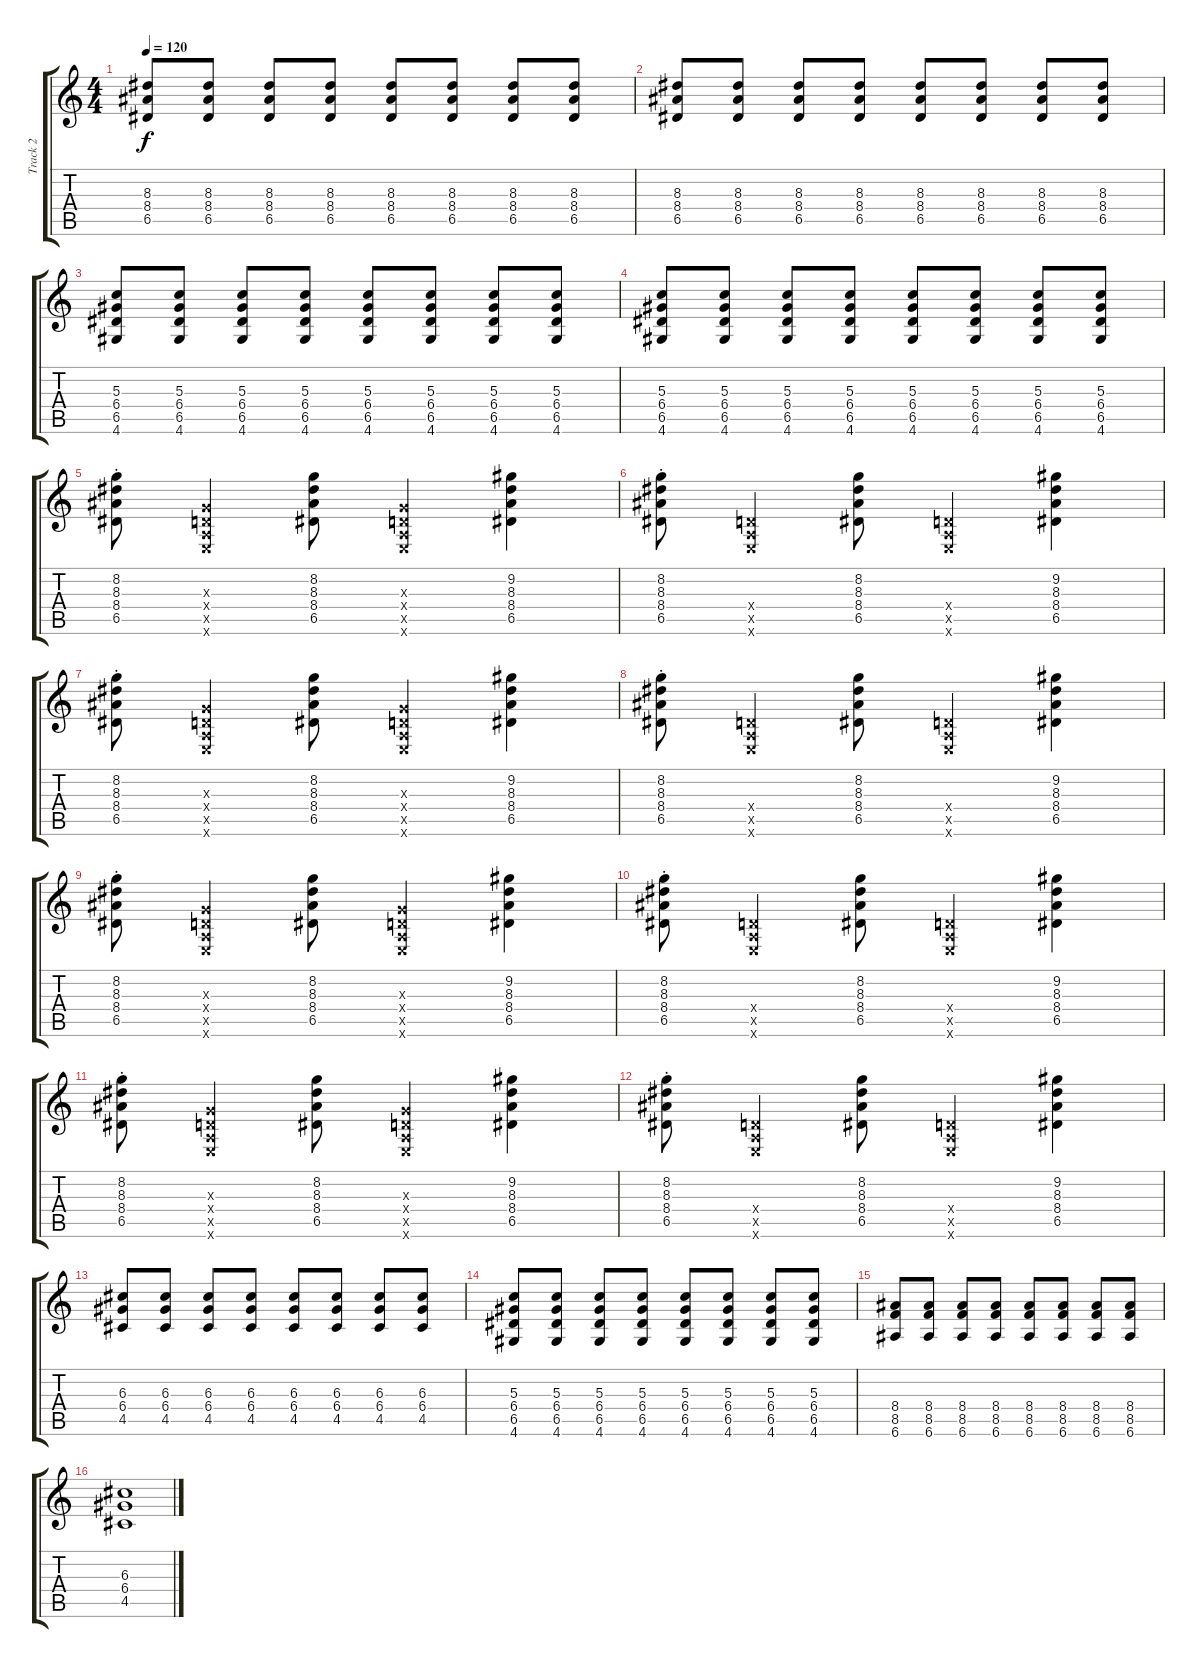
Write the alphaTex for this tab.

\track ("Track 2" "Track 2") {instrument overdrivenguitar}
\staff {score tabs}
\tuning (E4 B3 G3 D3 A2 E2) {hide}
\ts (4 4)
\tempo 120
\clef g2
\ks c
(8.3 8.4 6.5).8{dy f} (8.3 8.4 6.5).8 (8.3 8.4 6.5).8 (8.3 8.4 6.5).8 (8.3 8.4 6.5).8 (8.3 8.4 6.5).8 (8.3 8.4 6.5).8 (8.3 8.4 6.5).8 |
(8.3 8.4 6.5).8 (8.3 8.4 6.5).8 (8.3 8.4 6.5).8 (8.3 8.4 6.5).8 (8.3 8.4 6.5).8 (8.3 8.4 6.5).8 (8.3 8.4 6.5).8 (8.3 8.4 6.5).8 |
(5.3 6.4 6.5 4.6).8 (5.3 6.4 6.5 4.6).8 (5.3 6.4 6.5 4.6).8 (5.3 6.4 6.5 4.6).8 (5.3 6.4 6.5 4.6).8 (5.3 6.4 6.5 4.6).8 (5.3 6.4 6.5 4.6).8 (5.3 6.4 6.5 4.6).8 |
(5.3 6.4 6.5 4.6).8 (5.3 6.4 6.5 4.6).8 (5.3 6.4 6.5 4.6).8 (5.3 6.4 6.5 4.6).8 (5.3 6.4 6.5 4.6).8 (5.3 6.4 6.5 4.6).8 (5.3 6.4 6.5 4.6).8 (5.3 6.4 6.5 4.6).8 |
(8.2 8.3 8.4 6.5{st}).8{balance 16} (0.3{x} 0.4{x} 0.5{x} 0.6{x}).4 (8.2 8.3 8.4 6.5).8 (0.3{x} 0.4{x} 0.5{x} 0.6{x}).4 (9.2 8.3 8.4 6.5).4 |
(8.2 8.3 8.4 6.5{st}).8 (0.4{x} 0.5{x} 0.6{x}).4 (8.2 8.3 8.4 6.5).8 (0.4{x} 0.5{x} 0.6{x}).4 (9.2 8.3 8.4 6.5).4 |
(8.2 8.3 8.4 6.5{st}).8 (0.3{x} 0.4{x} 0.5{x} 0.6{x}).4 (8.2 8.3 8.4 6.5).8 (0.3{x} 0.4{x} 0.5{x} 0.6{x}).4 (9.2 8.3 8.4 6.5).4 |
(8.2 8.3 8.4 6.5{st}).8 (0.4{x} 0.5{x} 0.6{x}).4 (8.2 8.3 8.4 6.5).8 (0.4{x} 0.5{x} 0.6{x}).4 (9.2 8.3 8.4 6.5).4 |
(8.2 8.3 8.4 6.5{st}).8 (0.3{x} 0.4{x} 0.5{x} 0.6{x}).4 (8.2 8.3 8.4 6.5).8 (0.3{x} 0.4{x} 0.5{x} 0.6{x}).4 (9.2 8.3 8.4 6.5).4 |
(8.2 8.3 8.4 6.5{st}).8 (0.4{x} 0.5{x} 0.6{x}).4 (8.2 8.3 8.4 6.5).8 (0.4{x} 0.5{x} 0.6{x}).4 (9.2 8.3 8.4 6.5).4 |
(8.2 8.3 8.4 6.5{st}).8 (0.3{x} 0.4{x} 0.5{x} 0.6{x}).4 (8.2 8.3 8.4 6.5).8 (0.3{x} 0.4{x} 0.5{x} 0.6{x}).4 (9.2 8.3 8.4 6.5).4 |
(8.2 8.3 8.4 6.5{st}).8 (0.4{x} 0.5{x} 0.6{x}).4 (8.2 8.3 8.4 6.5).8 (0.4{x} 0.5{x} 0.6{x}).4 (9.2 8.3 8.4 6.5).4 |
(6.3 6.4 4.5).8{balance 0} (6.3 6.4 4.5).8 (6.3 6.4 4.5).8 (6.3 6.4 4.5).8 (6.3 6.4 4.5).8 (6.3 6.4 4.5).8 (6.3 6.4 4.5).8 (6.3 6.4 4.5).8 |
(5.3 6.4 6.5 4.6).8 (5.3 6.4 6.5 4.6).8 (5.3 6.4 6.5 4.6).8 (5.3 6.4 6.5 4.6).8 (5.3 6.4 6.5 4.6).8 (5.3 6.4 6.5 4.6).8 (5.3 6.4 6.5 4.6).8 (5.3 6.4 6.5 4.6).8 |
(8.4 8.5 6.6).8 (8.4 8.5 6.6).8 (8.4 8.5 6.6).8 (8.4 8.5 6.6).8 (8.4 8.5 6.6).8 (8.4 8.5 6.6).8 (8.4 8.5 6.6).8 (8.4 8.5 6.6).8 |
(6.3 6.4 4.5).1
